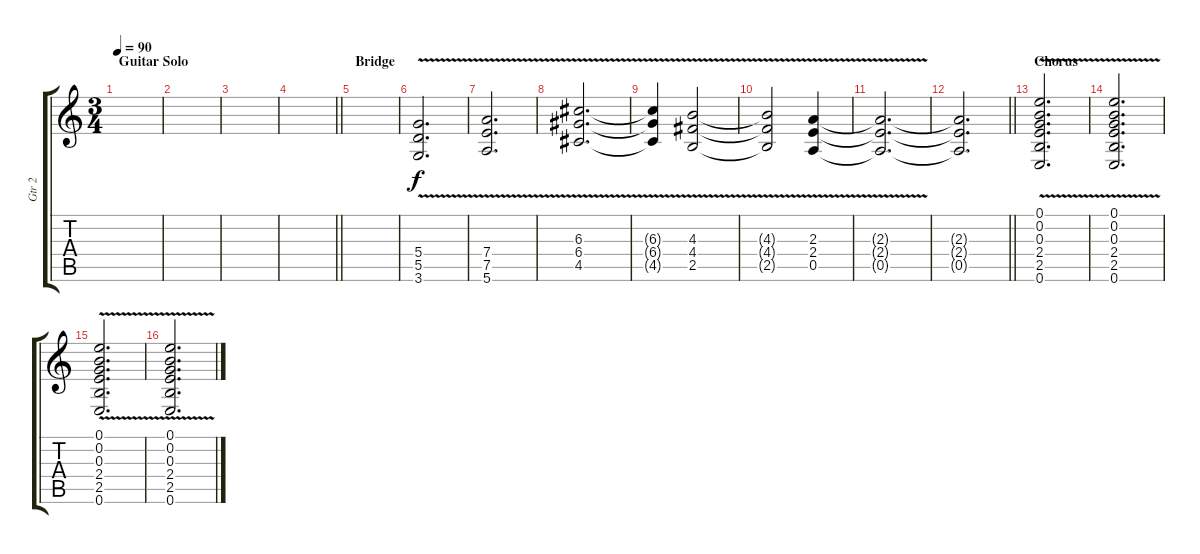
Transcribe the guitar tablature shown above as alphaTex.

\track ("Gtr 2" "Gtr 2") {instrument distortionguitar}
\staff {score tabs}
\tuning (E4 B3 G3 D3 A2 E2) {hide}
\ts (3 4)
\section ("" "Guitar Solo")
\tempo 90
\clef g2
\ks c
|
|
|
\barLineRight lightlight
|
\section ("" "Bridge")
|
(5.4{v} 5.5{v} 3.6{v}).2{d} |
(7.4{v} 7.5{v} 5.6{v}).2{d} |
(6.3{v} 6.4{v} 4.5{v}).2{d} |
(6.3{t} 6.4{t} 4.5{t}).4 (4.3{v} 4.4{v} 2.5{v}).2 |
(4.3{t} 4.4{t} 2.5{t}).2 (2.3{v} 2.4{v} 0.5{v}).4 |
(2.3{t} 2.4{t} 0.5{t}).2{d} |
\barLineRight lightlight
(2.3{t} 2.4{t} 0.5{t}).2{d} |
\section ("" "Chorus")
(0.1{v} 0.2{v} 0.3{v} 2.4{v} 2.5{v} 0.6{v}).2{d} |
(0.1{v} 0.2{v} 0.3{v} 2.4{v} 2.5{v} 0.6{v}).2{d} |
(0.1{v} 0.2{v} 0.3{v} 2.4{v} 2.5{v} 0.6{v}).2{d} |
(0.1{v} 0.2{v} 0.3{v} 2.4{v} 2.5{v} 0.6{v}).2{d}
